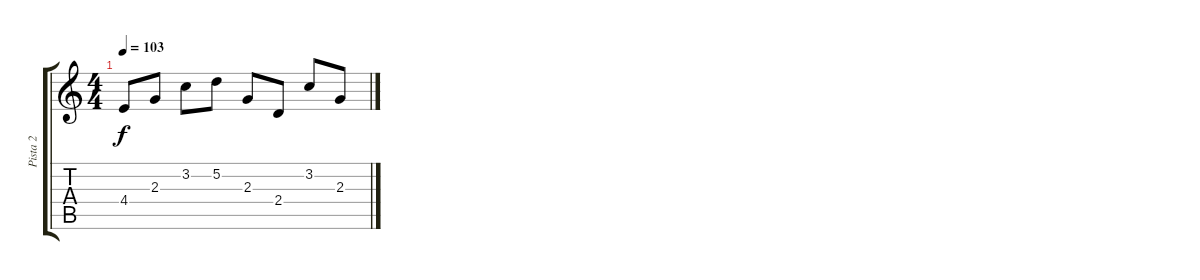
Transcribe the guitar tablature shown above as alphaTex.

\track ("Pista 2" "Pista 2") {instrument electricguitarjazz}
\staff {score tabs}
\tuning (D4 A3 F3 C3 G2 C2) {hide}
\ts (4 4)
\tempo 103
\clef g2
\ks c
4.4.8{dy f} 2.3.8 3.2.8 5.2.8 2.3.8 2.4.8 3.2.8 2.3.8
